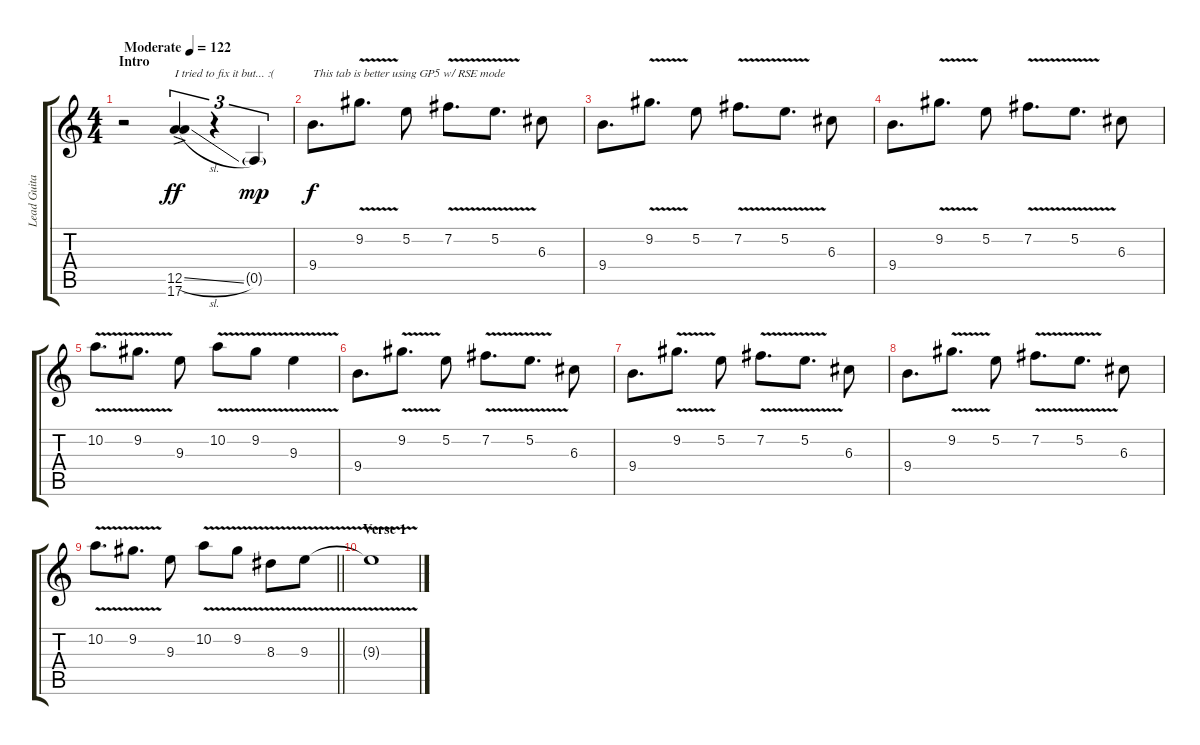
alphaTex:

\track ("Lead Guitar" "Lead Guita") {instrument distortionguitar}
\staff {score tabs}
\tuning (E4 B3 G3 D3 A2 E2) {hide}
\ts (4 4)
\section ("" "Intro")
\tempo (122 "Moderate")
\clef g2
\ks c
r.2{dy ff instrument distortionguitar} (12.5{sl} 17.6{ac}).4{tu (3 2) txt "I tried to fix it but... :("} r.4{tu (3 2)} 0.5{g}.4{tu (3 2) dy mp} |
9.4.8{d txt "This tab is better using GP5 w/ RSE mode" dy f} 9.2{v}.8{d} 5.2.8 7.2{v}.8{d} 5.2{v}.8{d} 6.3.8 |
9.4.8{d} 9.2{v}.8{d} 5.2.8 7.2{v}.8{d} 5.2{v}.8{d} 6.3.8 |
9.4.8{d} 9.2{v}.8{d} 5.2.8 7.2{v}.8{d} 5.2{v}.8{d} 6.3.8 |
10.2{v}.8{d} 9.2{v}.8{d} 9.3.8 10.2{v}.8 9.2{v}.8 9.3{v}.4 |
9.4.8{d} 9.2{v}.8{d} 5.2.8 7.2{v}.8{d} 5.2{v}.8{d} 6.3.8 |
9.4.8{d} 9.2{v}.8{d} 5.2.8 7.2{v}.8{d} 5.2{v}.8{d} 6.3.8 |
9.4.8{d} 9.2{v}.8{d} 5.2.8 7.2{v}.8{d} 5.2{v}.8{d} 6.3.8 |
\barLineRight lightlight
10.2{v}.8{d} 9.2{v}.8{d} 9.3.8 10.2{v}.8 9.2{v}.8 8.3{v}.8 9.3{v}.8 |
\section ("" "Verse 1")
9.3{t}.1
